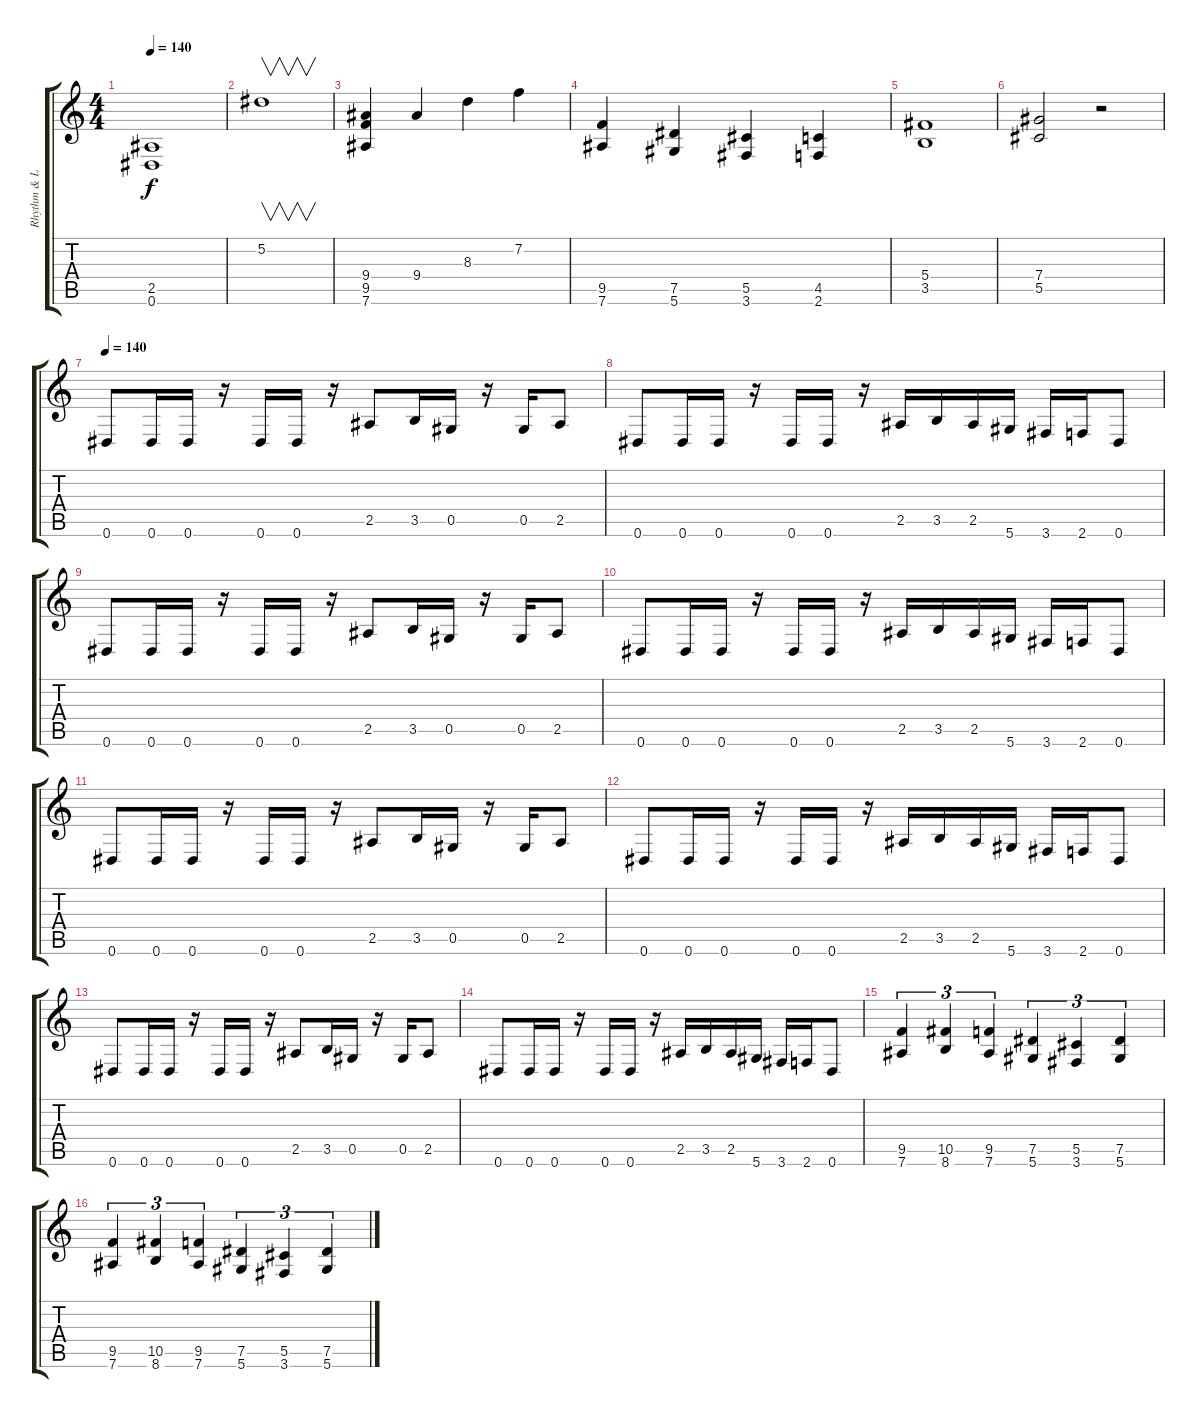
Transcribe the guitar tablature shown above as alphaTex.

\track ("Rhythm & Lead" "Rhythm & L") {instrument distortionguitar}
\staff {score tabs}
\tuning (Eb4 Bb3 Gb3 Db3 Ab2 Eb2) {hide}
\ts (4 4)
\tempo 140
\clef g2
\ks c
(2.5 0.6).1{dy f} |
5.2.1{v} |
(9.4 9.5 7.6).4 9.4.4 8.3.4 7.2.4 |
(9.5 7.6).4 (7.5 5.6).4 (5.5 3.6).4 (4.5 2.6).4 |
(5.4 3.5).1 |
(7.4 5.5).2 r.2 |
\tempo 140
0.6.8 0.6.16 0.6.16 r.16 0.6.16 0.6.16 r.16 2.5.8 3.5.16 0.5.16 r.16 0.5.16 2.5.8 |
0.6.8 0.6.16 0.6.16 r.16 0.6.16 0.6.16 r.16 2.5.16 3.5.16 2.5.16 5.6.16 3.6.16 2.6.16 0.6.8 |
0.6.8 0.6.16 0.6.16 r.16 0.6.16 0.6.16 r.16 2.5.8 3.5.16 0.5.16 r.16 0.5.16 2.5.8 |
0.6.8 0.6.16 0.6.16 r.16 0.6.16 0.6.16 r.16 2.5.16 3.5.16 2.5.16 5.6.16 3.6.16 2.6.16 0.6.8 |
0.6.8 0.6.16 0.6.16 r.16 0.6.16 0.6.16 r.16 2.5.8 3.5.16 0.5.16 r.16 0.5.16 2.5.8 |
0.6.8 0.6.16 0.6.16 r.16 0.6.16 0.6.16 r.16 2.5.16 3.5.16 2.5.16 5.6.16 3.6.16 2.6.16 0.6.8 |
0.6.8 0.6.16 0.6.16 r.16 0.6.16 0.6.16 r.16 2.5.8 3.5.16 0.5.16 r.16 0.5.16 2.5.8 |
0.6.8 0.6.16 0.6.16 r.16 0.6.16 0.6.16 r.16 2.5.16 3.5.16 2.5.16 5.6.16 3.6.16 2.6.16 0.6.8 |
(9.5 7.6).4{tu (3 2)} (10.5 8.6).4{tu (3 2)} (9.5 7.6).4{tu (3 2)} (7.5 5.6).4{tu (3 2)} (5.5 3.6).4{tu (3 2)} (7.5 5.6).4{tu (3 2)} |
(9.5 7.6).4{tu (3 2)} (10.5 8.6).4{tu (3 2)} (9.5 7.6).4{tu (3 2)} (7.5 5.6).4{tu (3 2)} (5.5 3.6).4{tu (3 2)} (7.5 5.6).4{tu (3 2)}
